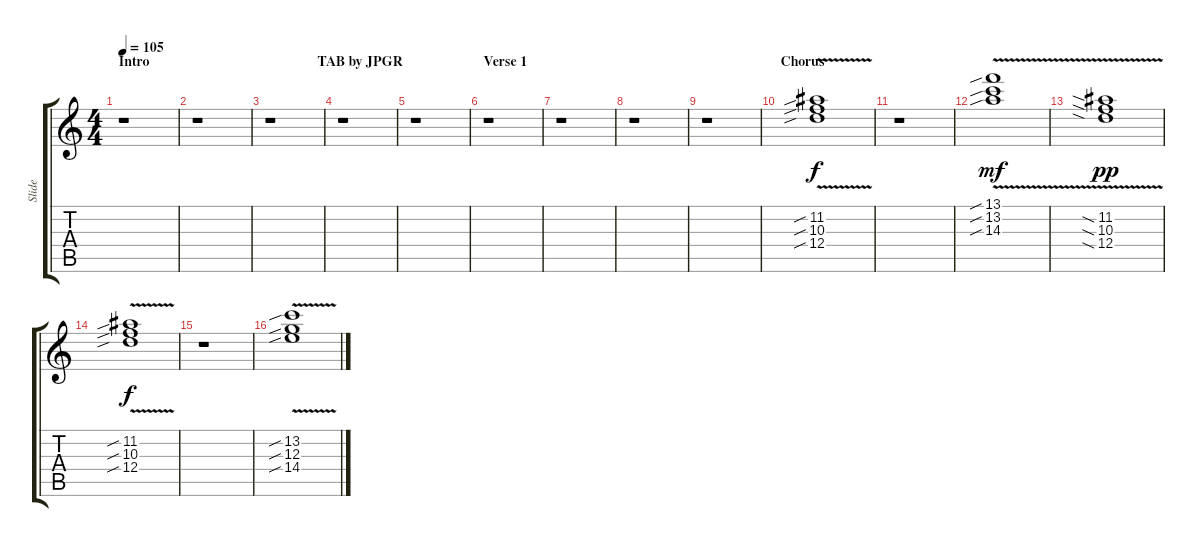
\track ("Slide" "Slide") {instrument electricguitarjazz}
\staff {score tabs}
\tuning (E4 B3 G3 D3 A2 E2) {hide}
\ts (4 4)
\section ("" "Intro                                                TAB by JPGR")
\tempo 105
\clef g2
\ks c
r.1{dy f instrument electricguitarjazz} |
r.1 |
r.1 |
r.1 |
r.1 |
\section ("" "Verse 1")
r.1 |
r.1 |
r.1 |
r.1 |
\section ("" "Chorus")
(11.2{v sib} 10.3{sib} 12.4{sib}).1 |
r.1 |
(13.1{sib} 13.2{v sib} 14.3{sib}).1{dy mf} |
(11.2{v sia} 10.3{sia} 12.4{sia}).1{dy pp} |
(11.2{v sib} 10.3{sib} 12.4{sib}).1{dy f} |
r.1 |
(13.2{v sib} 12.3{sib} 14.4{sib}).1
